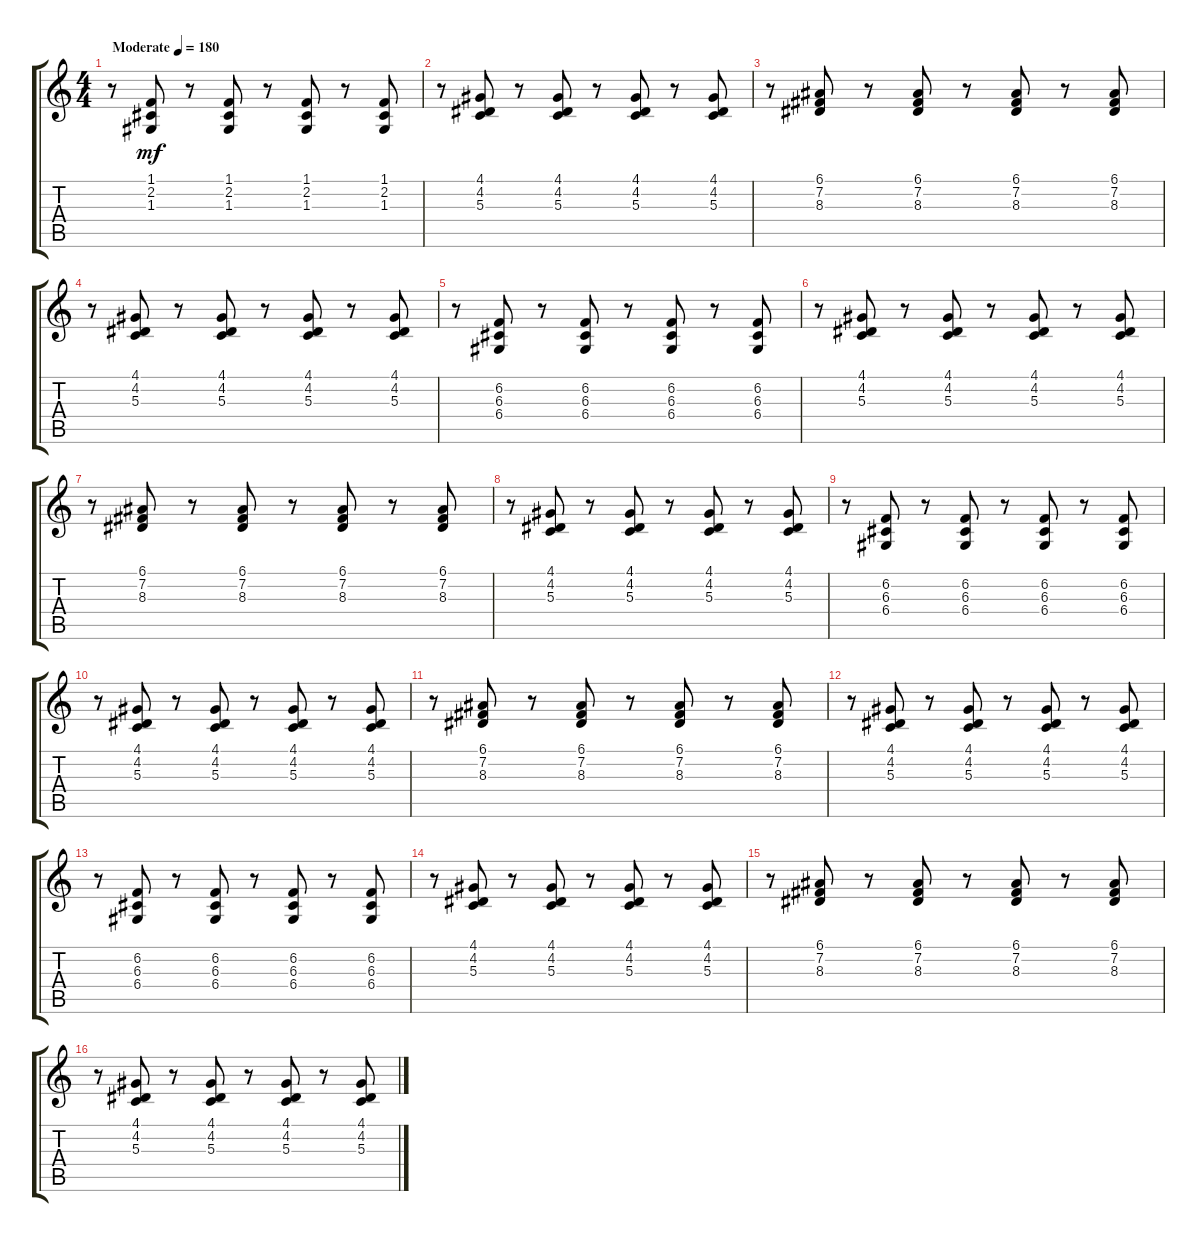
\track "" {instrument sopranosax}
\staff {score tabs}
\tuning (E4 B3 G3 D3 A2 E2) {hide}
\ts (4 4)
\tempo (180 "Moderate")
\clef g2
\ks c
r.8{dy mf instrument sopranosax} (1.1 2.2 1.3).8 r.8 (1.1 2.2 1.3).8 r.8 (1.1 2.2 1.3).8 r.8 (1.1 2.2 1.3).8 |
r.8 (4.1 4.2 5.3).8 r.8 (4.1 4.2 5.3).8 r.8 (4.1 4.2 5.3).8 r.8 (4.1 4.2 5.3).8 |
r.8 (6.1 7.2 8.3).8 r.8 (6.1 7.2 8.3).8 r.8 (6.1 7.2 8.3).8 r.8 (6.1 7.2 8.3).8 |
r.8 (4.1 4.2 5.3).8 r.8 (4.1 4.2 5.3).8 r.8 (4.1 4.2 5.3).8 r.8 (4.1 4.2 5.3).8 |
r.8 (6.2 6.3 6.4).8 r.8 (6.2 6.3 6.4).8 r.8 (6.2 6.3 6.4).8 r.8 (6.2 6.3 6.4).8 |
r.8 (4.1 4.2 5.3).8 r.8 (4.1 4.2 5.3).8 r.8 (4.1 4.2 5.3).8 r.8 (4.1 4.2 5.3).8 |
r.8 (6.1 7.2 8.3).8 r.8 (6.1 7.2 8.3).8 r.8 (6.1 7.2 8.3).8 r.8 (6.1 7.2 8.3).8 |
r.8 (4.1 4.2 5.3).8 r.8 (4.1 4.2 5.3).8 r.8 (4.1 4.2 5.3).8 r.8 (4.1 4.2 5.3).8 |
r.8 (6.2 6.3 6.4).8 r.8 (6.2 6.3 6.4).8 r.8 (6.2 6.3 6.4).8 r.8 (6.2 6.3 6.4).8 |
r.8 (4.1 4.2 5.3).8 r.8 (4.1 4.2 5.3).8 r.8 (4.1 4.2 5.3).8 r.8 (4.1 4.2 5.3).8 |
r.8 (6.1 7.2 8.3).8 r.8 (6.1 7.2 8.3).8 r.8 (6.1 7.2 8.3).8 r.8 (6.1 7.2 8.3).8 |
r.8 (4.1 4.2 5.3).8 r.8 (4.1 4.2 5.3).8 r.8 (4.1 4.2 5.3).8 r.8 (4.1 4.2 5.3).8 |
r.8 (6.2 6.3 6.4).8 r.8 (6.2 6.3 6.4).8 r.8 (6.2 6.3 6.4).8 r.8 (6.2 6.3 6.4).8 |
r.8 (4.1 4.2 5.3).8 r.8 (4.1 4.2 5.3).8 r.8 (4.1 4.2 5.3).8 r.8 (4.1 4.2 5.3).8 |
r.8 (6.1 7.2 8.3).8 r.8 (6.1 7.2 8.3).8 r.8 (6.1 7.2 8.3).8 r.8 (6.1 7.2 8.3).8 |
r.8 (4.1 4.2 5.3).8 r.8 (4.1 4.2 5.3).8 r.8 (4.1 4.2 5.3).8 r.8 (4.1 4.2 5.3).8
